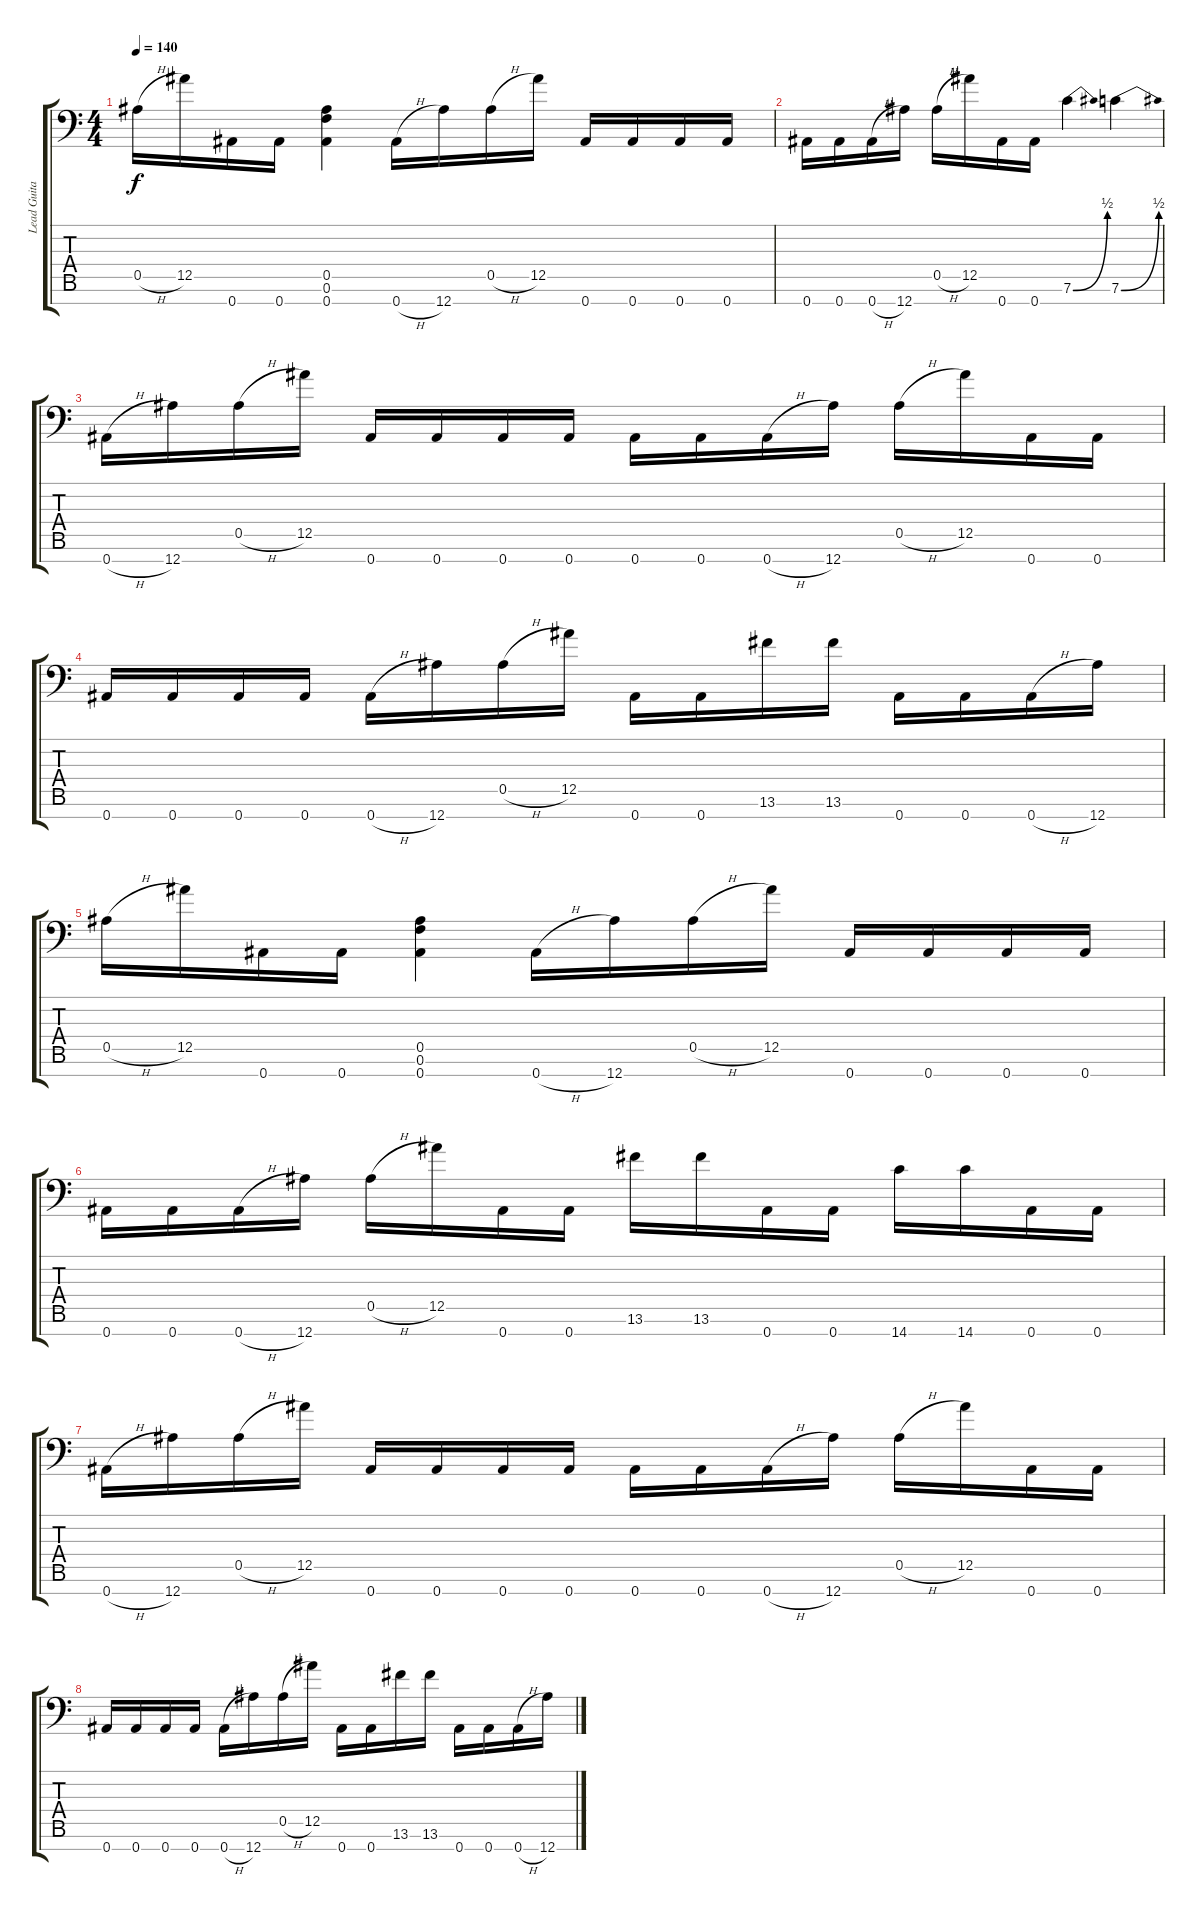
\track ("Lead Guitar" "Lead Guita") {instrument overdrivenguitar}
\staff {score tabs}
\tuning (Eb4 Bb3 Gb3 Eb3 Bb2 F2 Bb1) {hide}
\ts (4 4)
\tempo 140
\clef f4
\ks c
0.5{h}.16{dy f} 12.5.16 0.7.16 0.7.16 (0.5 0.6 0.7).4 0.7{h}.16 12.7.16 0.5{h}.16 12.5.16 0.7.16 0.7.16 0.7.16 0.7.16 |
0.7.16 0.7.16 0.7{h}.16 12.7.16 0.5{h}.16 12.5.16 0.7.16 0.7.16 7.6{be (bend 0 0 60 2)}.4 7.6{be (bend 0 0 60 2)}.4 |
0.7{h}.16 12.7.16 0.5{h}.16 12.5.16 0.7.16 0.7.16 0.7.16 0.7.16 0.7.16 0.7.16 0.7{h}.16 12.7.16 0.5{h}.16 12.5.16 0.7.16 0.7.16 |
0.7.16 0.7.16 0.7.16 0.7.16 0.7{h}.16 12.7.16 0.5{h}.16 12.5.16 0.7.16 0.7.16 13.6.16 13.6.16 0.7.16 0.7.16 0.7{h}.16 12.7.16 |
0.5{h}.16 12.5.16 0.7.16 0.7.16 (0.5 0.6 0.7).4 0.7{h}.16 12.7.16 0.5{h}.16 12.5.16 0.7.16 0.7.16 0.7.16 0.7.16 |
0.7.16 0.7.16 0.7{h}.16 12.7.16 0.5{h}.16 12.5.16 0.7.16 0.7.16 13.6.16 13.6.16 0.7.16 0.7.16 14.7.16 14.7.16 0.7.16 0.7.16 |
0.7{h}.16 12.7.16 0.5{h}.16 12.5.16 0.7.16 0.7.16 0.7.16 0.7.16 0.7.16 0.7.16 0.7{h}.16 12.7.16 0.5{h}.16 12.5.16 0.7.16 0.7.16 |
0.7.16 0.7.16 0.7.16 0.7.16 0.7{h}.16 12.7.16 0.5{h}.16 12.5.16 0.7.16 0.7.16 13.6.16 13.6.16 0.7.16 0.7.16 0.7{h}.16 12.7.16
